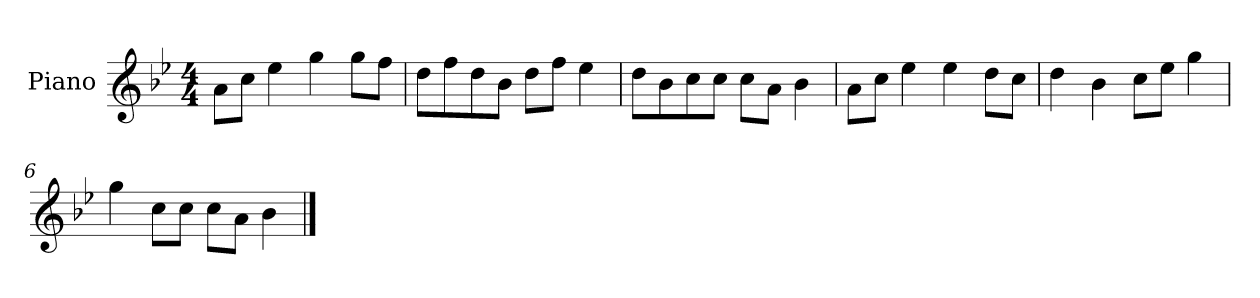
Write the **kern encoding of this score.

**kern
*part1
*staff1
*I"Piano
*I'P-no
*clefG2
*k[b-e-]
*M4/4
*MM90
=1
8a\L
8cc\J
4ee-\
4gg\
8gg\L
8ff\J
=2
8dd\L
8ff\
8dd\
8b-\J
8dd\L
8ff\J
4ee-\
=3
8dd\L
8b-\
8cc\
8cc\J
8cc\L
8a\J
4b-\
=4
8a\L
8cc\J
4ee-\
4ee-\
8dd\L
8cc\J
=5
4dd\
4b-\
8cc\L
8ee-\J
4gg\
=6
4gg\
8cc\L
8cc\J
8cc\L
8a\J
4b-\
==
*-
